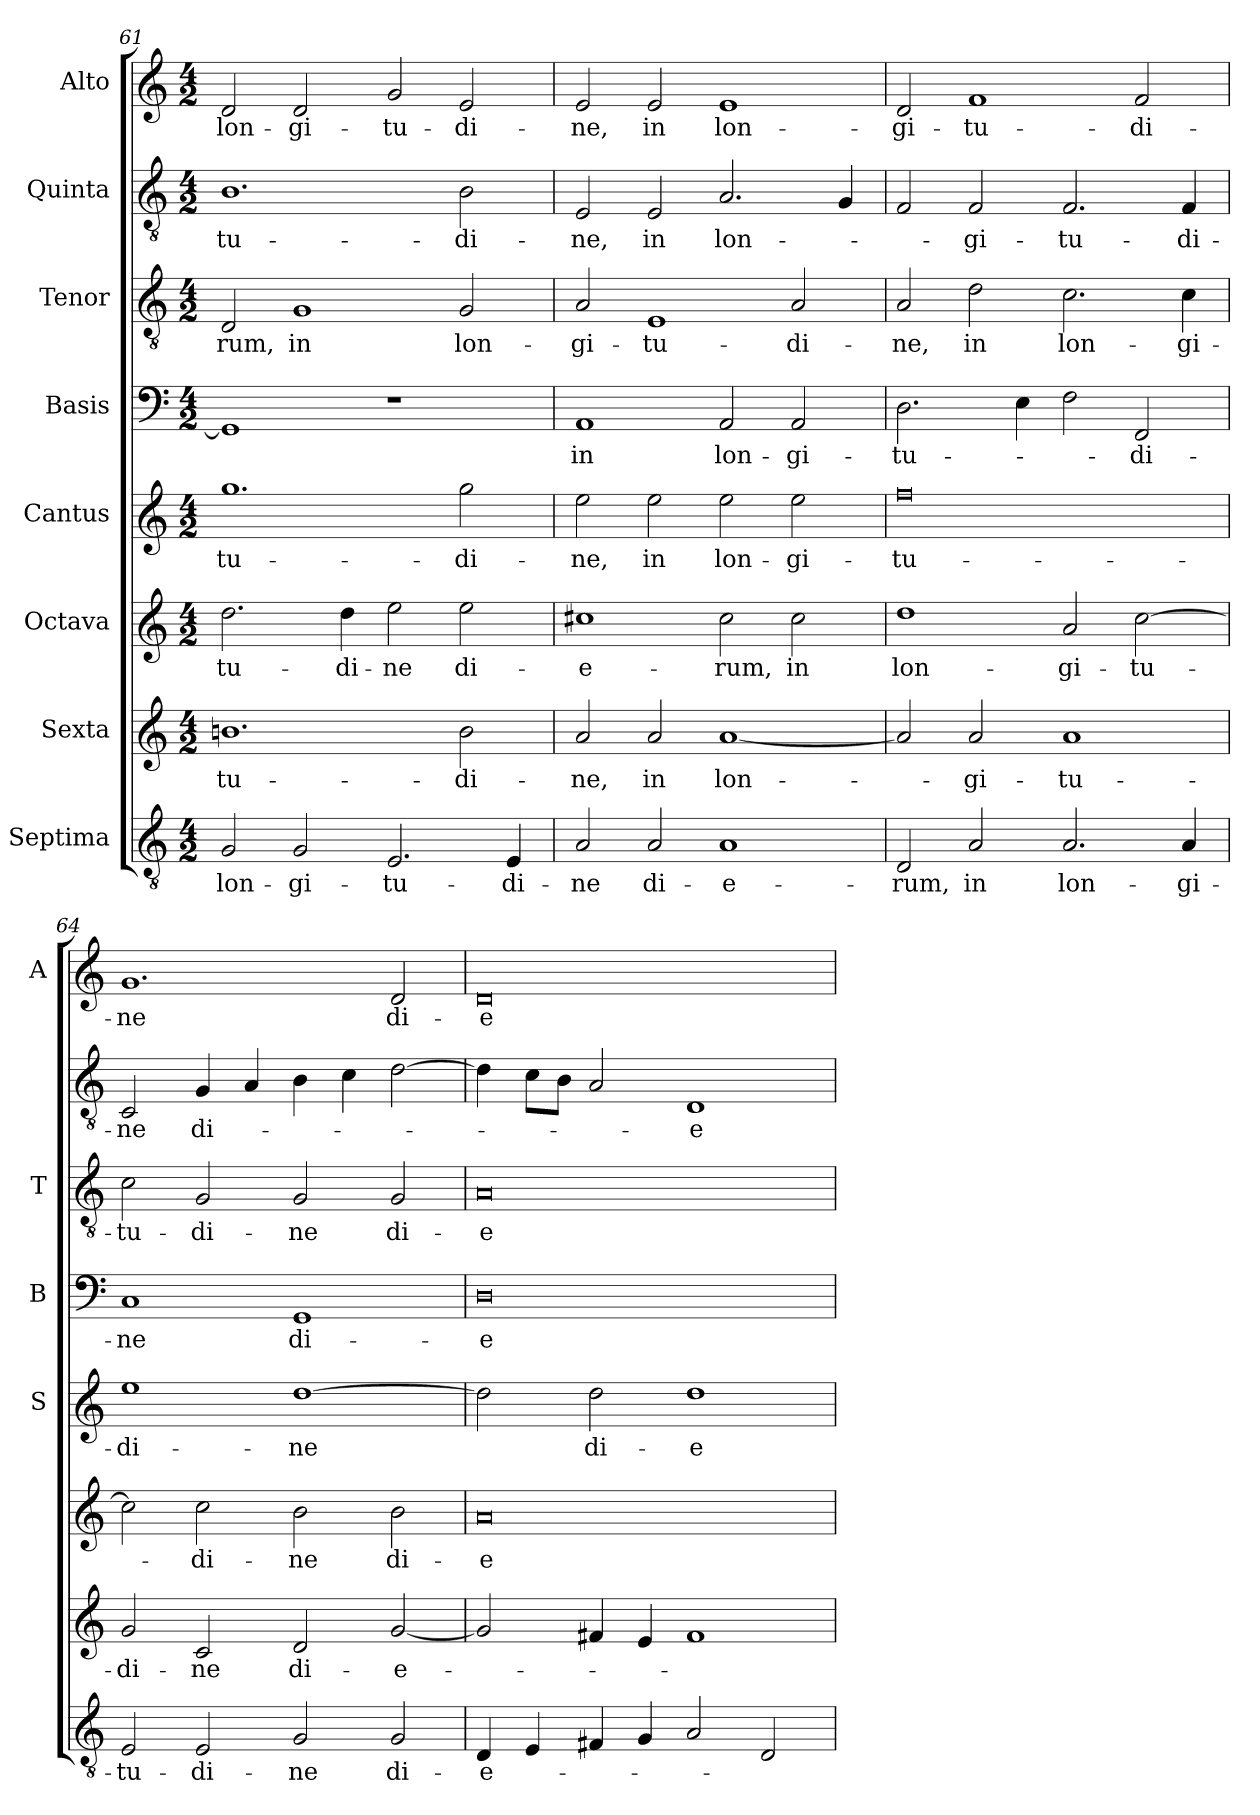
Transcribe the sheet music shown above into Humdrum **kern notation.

**kern	**text	**kern	**text	**kern	**text	**kern	**text	**kern	**text	**kern	**text	**kern	**text	**kern	**text
*part8	*part8	*part7	*part7	*part6	*part6	*part5	*part5	*part4	*part4	*part3	*part3	*part2	*part2	*part1	*part1
*staff8	*staff8	*staff7	*staff7	*staff6	*staff6	*staff5	*staff5	*staff4	*staff4	*staff3	*staff3	*staff2	*staff2	*staff1	*staff1
*I"Septima	*	*I"Sexta	*	*I"Octava	*	*I"Cantus	*	*I"Basis	*	*I"Tenor	*	*I"Quinta	*	*I"Alto	*
*	*	*	*	*	*	*I'S	*	*I'B	*	*I'T	*	*	*	*I'A	*
*clefGv2	*	*clefG2	*	*clefG2	*	*clefG2	*	*clefF4	*	*clefGv2	*	*clefGv2	*	*clefG2	*
*k[]	*	*k[]	*	*k[]	*	*k[]	*	*k[]	*	*k[]	*	*k[]	*	*k[]	*
*C:	*	*C:	*	*C:	*	*C:	*	*C:	*	*C:	*	*C:	*	*C:	*
*M4/2	*	*M4/2	*	*M4/2	*	*M4/2	*	*M4/2	*	*M4/2	*	*M4/2	*	*M4/2	*
=61	=61	=61	=61	=61	=61	=61	=61	=61	=61	=61	=61	=61	=61	=61	=61
!	!LO:LY:b	!	!LO:LY:b	!	!LO:LY:b	!	!LO:LY:b	!	!	!	!LO:LY:b	!	!LO:LY:b	!	!LO:LY:b
2G/	lon-	1.bni	-tu-	2.dd\	-tu-	1.gg	-tu-	1GG]	.	2D/	-rum,	1.B	-tu-	2d/	lon-
!	!LO:LY:b	!	!	!	!	!	!	!	!	!	!LO:LY:b	!	!	!	!LO:LY:b
2G/	-gi-	.	.	.	.	.	.	.	.	1G	in	.	.	2d/	-gi-
!	!	!	!	!	!LO:LY:b	!	!	!	!	!	!	!	!	!	!
.	.	.	.	4dd\	-di-	.	.	.	.	.	.	.	.	.	.
!	!LO:LY:b	!	!	!	!LO:LY:b	!	!	!	!	!	!	!	!	!	!LO:LY:b
2.E/	-tu-	.	.	2ee\	-ne	.	.	1r	.	.	.	.	.	2g/	-tu-
!	!	!	!LO:LY:b	!	!LO:LY:b	!	!LO:LY:b	!	!	!	!LO:LY:b	!	!LO:LY:b	!	!LO:LY:b
.	.	2b\	-di-	2ee\	di-	2gg\	-di-	.	.	2G/	lon-	2B\	-di-	2e/	-di-
!	!LO:LY:b	!	!	!	!	!	!	!	!	!	!	!	!	!	!
4E/	-di-	.	.	.	.	.	.	.	.	.	.	.	.	.	.
=62	=62	=62	=62	=62	=62	=62	=62	=62	=62	=62	=62	=62	=62	=62	=62
!	!LO:LY:b	!	!LO:LY:b	!	!LO:LY:b	!	!LO:LY:b	!	!LO:LY:b	!	!LO:LY:b	!	!LO:LY:b	!	!LO:LY:b
2A/	-ne	2a/	-ne,	1cc#X	-e-	2ee\	-ne,	1AA	in	2A/	-gi-	2E/	-ne,	2e/	-ne,
!	!LO:LY:b	!	!LO:LY:b	!	!	!	!LO:LY:b	!	!	!	!LO:LY:b	!	!LO:LY:b	!	!LO:LY:b
2A/	di-	2a/	in	.	.	2ee\	in	.	.	1E	-tu-	2E/	in	2e/	in
!	!LO:LY:b	!	!LO:LY:b	!	!LO:LY:b	!	!LO:LY:b	!	!LO:LY:b	!	!	!	!LO:LY:b	!	!LO:LY:b
1A	-e-	[1a	lon-	2cc#\	-rum,	2ee\	lon-	2AA/	lon-	.	.	2.A/	lon-	1e	lon-
!	!	!	!	!	!LO:LY:b	!	!LO:LY:b	!	!LO:LY:b	!	!LO:LY:b	!	!	!	!
.	.	.	.	2cc#\	in	2ee\	-gi-	2AA/	-gi-	2A/	-di-	.	.	.	.
.	.	.	.	.	.	.	.	.	.	.	.	4G/	.	.	.
=63	=63	=63	=63	=63	=63	=63	=63	=63	=63	=63	=63	=63	=63	=63	=63
!	!LO:LY:b	!	!	!	!LO:LY:b	!	!LO:LY:b	!	!LO:LY:b	!	!LO:LY:b	!	!	!	!LO:LY:b
2D/	-rum,	2a/]	.	1dd	lon-	0ff	-tu-	2.D\	-tu-	2A/	-ne,	2F/	.	2d/	-gi-
!	!LO:LY:b	!	!LO:LY:b	!	!	!	!	!	!	!	!LO:LY:b	!	!LO:LY:b	!	!LO:LY:b
2A/	in	2a/	-gi-	.	.	.	.	.	.	2d\	in	2F/	-gi-	1f	-tu-
.	.	.	.	.	.	.	.	4E\	.	.	.	.	.	.	.
!	!LO:LY:b	!	!LO:LY:b	!	!LO:LY:b	!	!	!	!	!	!LO:LY:b	!	!LO:LY:b	!	!
2.A/	lon-	1a	-tu-	2a/	-gi-	.	.	2F\	.	2.c\	lon-	2.F/	-tu-	.	.
!	!	!	!	!	!LO:LY:b	!	!	!	!LO:LY:b	!	!	!	!	!	!LO:LY:b
.	.	.	.	[2cc\	-tu-	.	.	2FF/	-di-	.	.	.	.	2f/	-di-
!	!LO:LY:b	!	!	!	!	!	!	!	!	!	!LO:LY:b	!	!LO:LY:b	!	!
4A/	-gi-	.	.	.	.	.	.	.	.	4c\	-gi-	4F/	-di-	.	.
!!LO:LB:g=z
=64	=64	=64	=64	=64	=64	=64	=64	=64	=64	=64	=64	=64	=64	=64	=64
!	!LO:LY:b	!	!LO:LY:b	!	!	!	!LO:LY:b	!	!LO:LY:b	!	!LO:LY:b	!	!LO:LY:b	!	!LO:LY:b
2E/	-tu-	2g/	-di-	2cc\]	.	1ee	-di-	1C	-ne	2c\	-tu-	2C/	-ne	1.g	-ne
!	!LO:LY:b	!	!LO:LY:b	!	!LO:LY:b	!	!	!	!	!	!LO:LY:b	!	!LO:LY:b	!	!
2E/	-di-	2c/	-ne	2cc\	-di-	.	.	.	.	2G/	-di-	4G/	di-	.	.
.	.	.	.	.	.	.	.	.	.	.	.	4A/	.	.	.
!	!LO:LY:b	!	!LO:LY:b	!	!LO:LY:b	!	!LO:LY:b	!	!LO:LY:b	!	!LO:LY:b	!	!	!	!
2G/	-ne	2d/	di-	2b\	-ne	[1dd	-ne	1GG	di-	2G/	-ne	4B\	.	.	.
.	.	.	.	.	.	.	.	.	.	.	.	4c\	.	.	.
!	!LO:LY:b	!	!LO:LY:b	!	!LO:LY:b	!	!	!	!	!	!LO:LY:b	!	!	!	!LO:LY:b
2G/	di-	[2g/	-e-	2b\	di-	.	.	.	.	2G/	di-	[2d\	.	2d/	di-
=65	=65	=65	=65	=65	=65	=65	=65	=65	=65	=65	=65	=65	=65	=65	=65
!	!LO:LY:b	!	!	!	!LO:LY:b	!	!	!	!LO:LY:b	!	!LO:LY:b	!	!	!	!LO:LY:b
4D/	-e-	2g/]	.	0a	-e-	2dd\]	.	0D	-e-	0A	-e-	4d\]	.	0d	-e-
4E/	.	.	.	.	.	.	.	.	.	.	.	8c\L	.	.	.
.	.	.	.	.	.	.	.	.	.	.	.	8B\J	.	.	.
!	!	!	!	!	!	!	!LO:LY:b	!	!	!	!	!	!	!	!
4F#X/	.	4f#X/	.	.	.	2dd\	di-	.	.	.	.	2A/	.	.	.
4G/	.	4e/	.	.	.	.	.	.	.	.	.	.	.	.	.
!	!	!	!	!	!	!	!LO:LY:b	!	!	!	!	!	!LO:LY:b	!	!
2A/	.	1f#	.	.	.	1dd	-e-	.	.	.	.	1D	-e-	.	.
2D/	.	.	.	.	.	.	.	.	.	.	.	.	.	.	.
=	=	=	=	=	=	=	=	=	=	=	=	=	=	=	=
*-	*-	*-	*-	*-	*-	*-	*-	*-	*-	*-	*-	*-	*-	*-	*-
